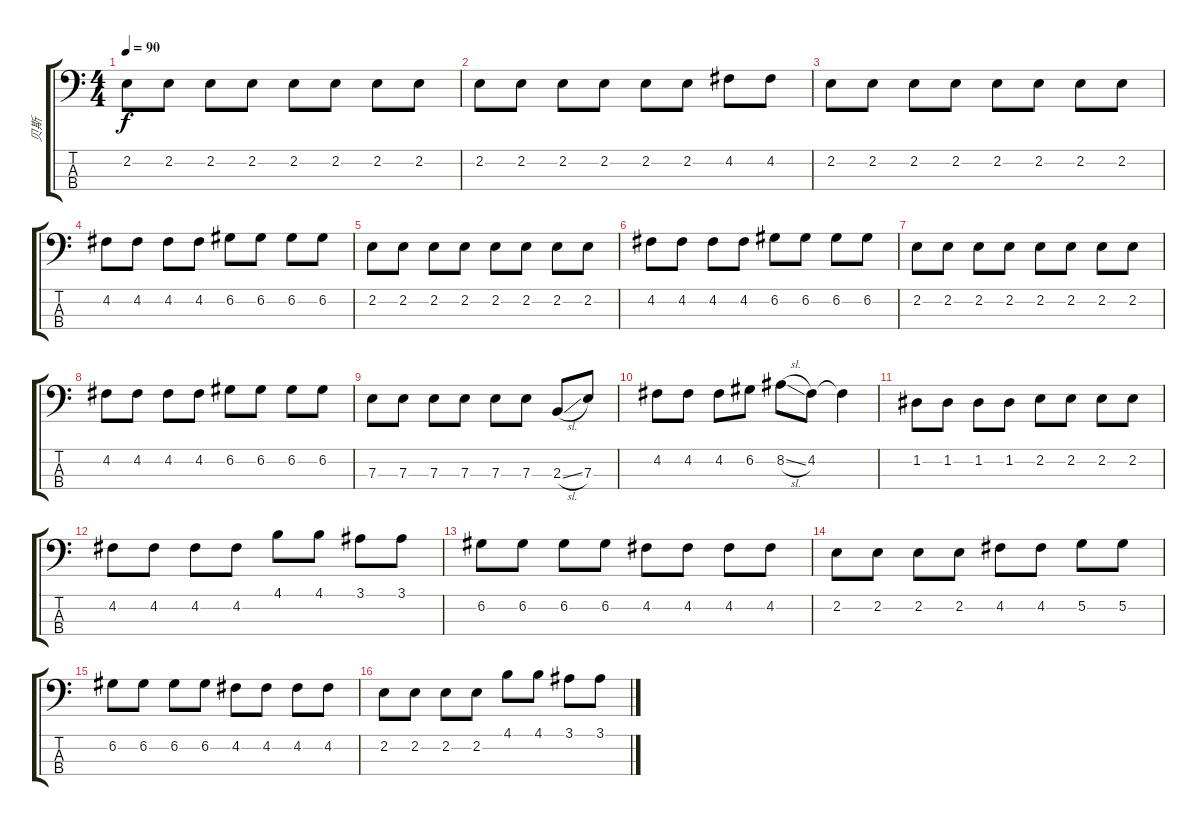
\track ("贝斯" "贝斯") {instrument electricbassfinger}
\staff {score tabs}
\tuning (G2 D2 A1 E1) {hide}
\ts (4 4)
\tempo 90
\clef f4
\ks c
2.2.8{dy f} 2.2.8 2.2.8 2.2.8 2.2.8 2.2.8 2.2.8 2.2.8 |
2.2.8 2.2.8 2.2.8 2.2.8 2.2.8 2.2.8 4.2.8 4.2.8 |
2.2.8 2.2.8 2.2.8 2.2.8 2.2.8 2.2.8 2.2.8 2.2.8 |
4.2.8 4.2.8 4.2.8 4.2.8 6.2.8 6.2.8 6.2.8 6.2.8 |
2.2.8 2.2.8 2.2.8 2.2.8 2.2.8 2.2.8 2.2.8 2.2.8 |
4.2.8 4.2.8 4.2.8 4.2.8 6.2.8 6.2.8 6.2.8 6.2.8 |
2.2.8 2.2.8 2.2.8 2.2.8 2.2.8 2.2.8 2.2.8 2.2.8 |
4.2.8 4.2.8 4.2.8 4.2.8 6.2.8 6.2.8 6.2.8 6.2.8 |
7.3.8 7.3.8 7.3.8 7.3.8 7.3.8 7.3.8 2.3{sl}.8 7.3.8 |
4.2.8 4.2.8 4.2.8 6.2.8 8.2{sl}.8 4.2.8 4.2{t}.4 |
1.2.8 1.2.8 1.2.8 1.2.8 2.2.8 2.2.8 2.2.8 2.2.8 |
4.2.8 4.2.8 4.2.8 4.2.8 4.1.8 4.1.8 3.1.8 3.1.8 |
6.2.8 6.2.8 6.2.8 6.2.8 4.2.8 4.2.8 4.2.8 4.2.8 |
2.2.8 2.2.8 2.2.8 2.2.8 4.2.8 4.2.8 5.2.8 5.2.8 |
6.2.8 6.2.8 6.2.8 6.2.8 4.2.8 4.2.8 4.2.8 4.2.8 |
2.2.8 2.2.8 2.2.8 2.2.8 4.1.8 4.1.8 3.1.8 3.1.8
